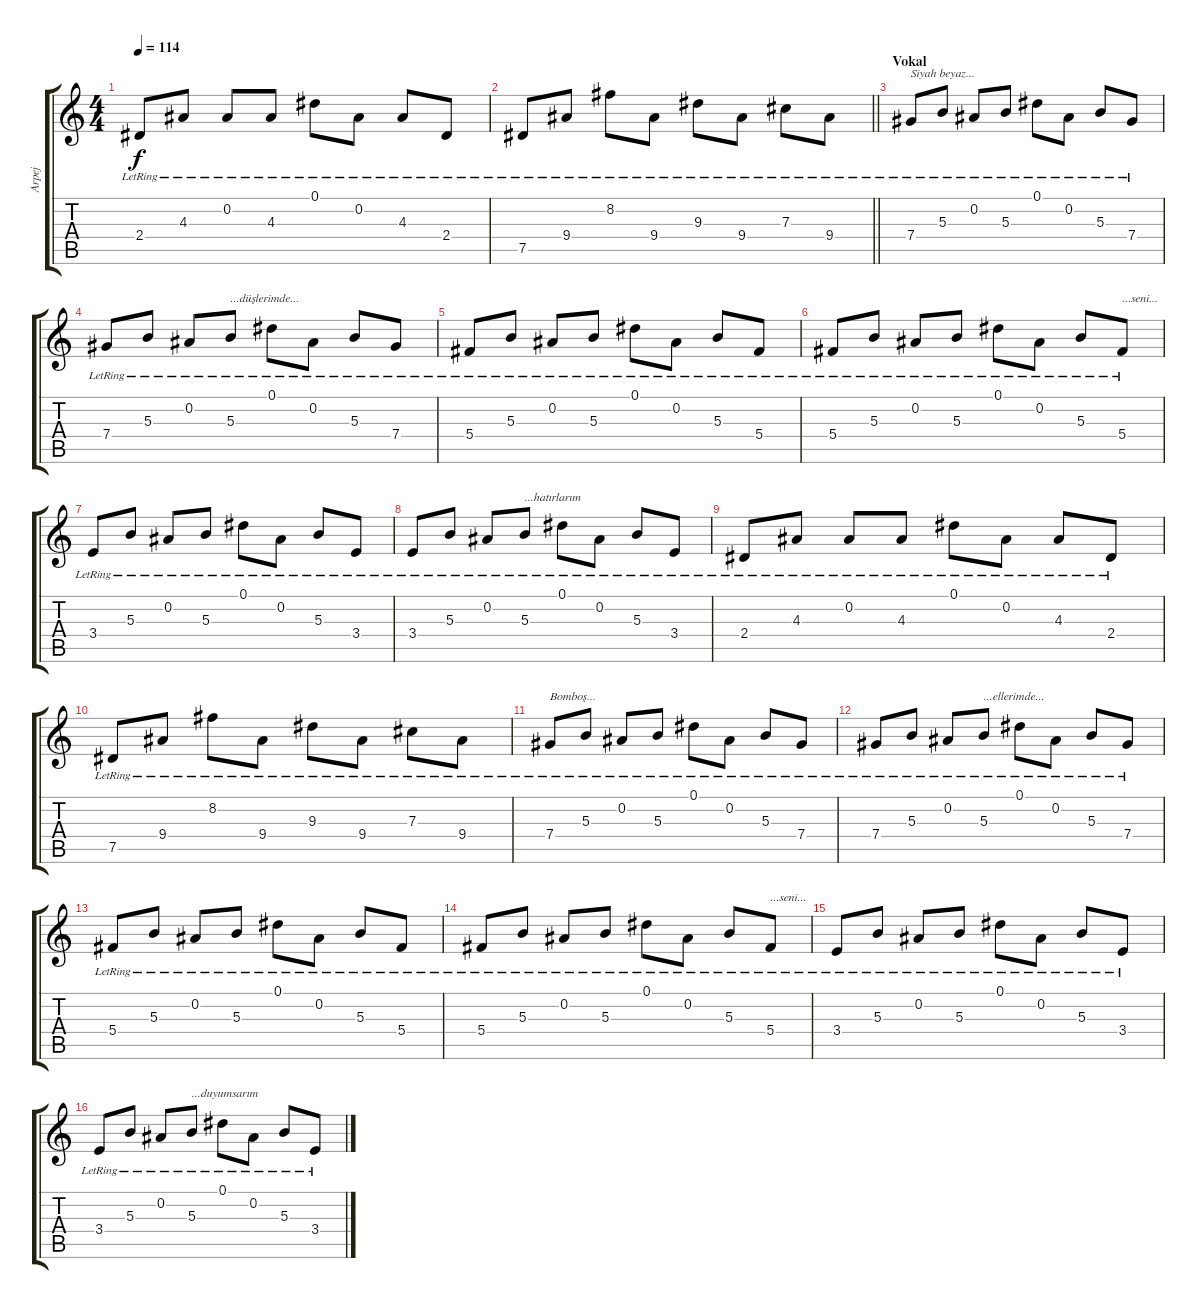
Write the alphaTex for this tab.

\track ("Arpej" "Arpej") {instrument electricguitarclean}
\staff {score tabs}
\tuning (Eb4 Bb3 Gb3 Db3 Ab2 Eb2) {hide}
\ts (4 4)
\tempo 114
\clef g2
\ks c
2.4{lr}.8{dy f} 4.3{lr}.8 0.2{lr}.8 4.3{lr}.8 0.1{lr}.8 0.2{lr}.8 4.3{lr}.8 2.4{lr}.8 |
\barLineRight lightlight
7.5{lr}.8 9.4{lr}.8 8.2{lr}.8 9.4{lr}.8 9.3{lr}.8 9.4{lr}.8 7.3{lr}.8 9.4{lr}.8 |
\section ("" "Vokal")
7.4{lr}.8{txt "Siyah beyaz..."} 5.3{lr}.8 0.2{lr}.8 5.3{lr}.8 0.1{lr}.8 0.2{lr}.8 5.3{lr}.8 7.4{lr}.8 |
7.4{lr}.8 5.3{lr}.8 0.2{lr}.8 5.3{lr}.8{txt "...düşlerimde..."} 0.1{lr}.8 0.2{lr}.8 5.3{lr}.8 7.4{lr}.8 |
5.4{lr}.8 5.3{lr}.8 0.2{lr}.8 5.3{lr}.8 0.1{lr}.8 0.2{lr}.8 5.3{lr}.8 5.4{lr}.8 |
5.4{lr}.8 5.3{lr}.8 0.2{lr}.8 5.3{lr}.8 0.1{lr}.8 0.2{lr}.8 5.3{lr}.8 5.4{lr}.8{txt "...seni..."} |
3.4{lr}.8 5.3{lr}.8 0.2{lr}.8 5.3{lr}.8 0.1{lr}.8 0.2{lr}.8 5.3{lr}.8 3.4{lr}.8 |
3.4{lr}.8 5.3{lr}.8 0.2{lr}.8 5.3{lr}.8{txt "...hatırlarım"} 0.1{lr}.8 0.2{lr}.8 5.3{lr}.8 3.4{lr}.8 |
2.4{lr}.8 4.3{lr}.8 0.2{lr}.8 4.3{lr}.8 0.1{lr}.8 0.2{lr}.8 4.3{lr}.8 2.4{lr}.8 |
7.5{lr}.8 9.4{lr}.8 8.2{lr}.8 9.4{lr}.8 9.3{lr}.8 9.4{lr}.8 7.3{lr}.8 9.4{lr}.8 |
7.4{lr}.8{txt "Bomboş..."} 5.3{lr}.8 0.2{lr}.8 5.3{lr}.8 0.1{lr}.8 0.2{lr}.8 5.3{lr}.8 7.4{lr}.8 |
7.4{lr}.8 5.3{lr}.8 0.2{lr}.8 5.3{lr}.8{txt "...ellerimde..."} 0.1{lr}.8 0.2{lr}.8 5.3{lr}.8 7.4{lr}.8 |
5.4{lr}.8 5.3{lr}.8 0.2{lr}.8 5.3{lr}.8 0.1{lr}.8 0.2{lr}.8 5.3{lr}.8 5.4{lr}.8 |
5.4{lr}.8 5.3{lr}.8 0.2{lr}.8 5.3{lr}.8 0.1{lr}.8 0.2{lr}.8 5.3{lr}.8 5.4{lr}.8{txt "...seni..."} |
3.4{lr}.8 5.3{lr}.8 0.2{lr}.8 5.3{lr}.8 0.1{lr}.8 0.2{lr}.8 5.3{lr}.8 3.4{lr}.8 |
3.4{lr}.8 5.3{lr}.8 0.2{lr}.8 5.3{lr}.8{txt "...duyumsarım"} 0.1{lr}.8 0.2{lr}.8 5.3{lr}.8 3.4{lr}.8
